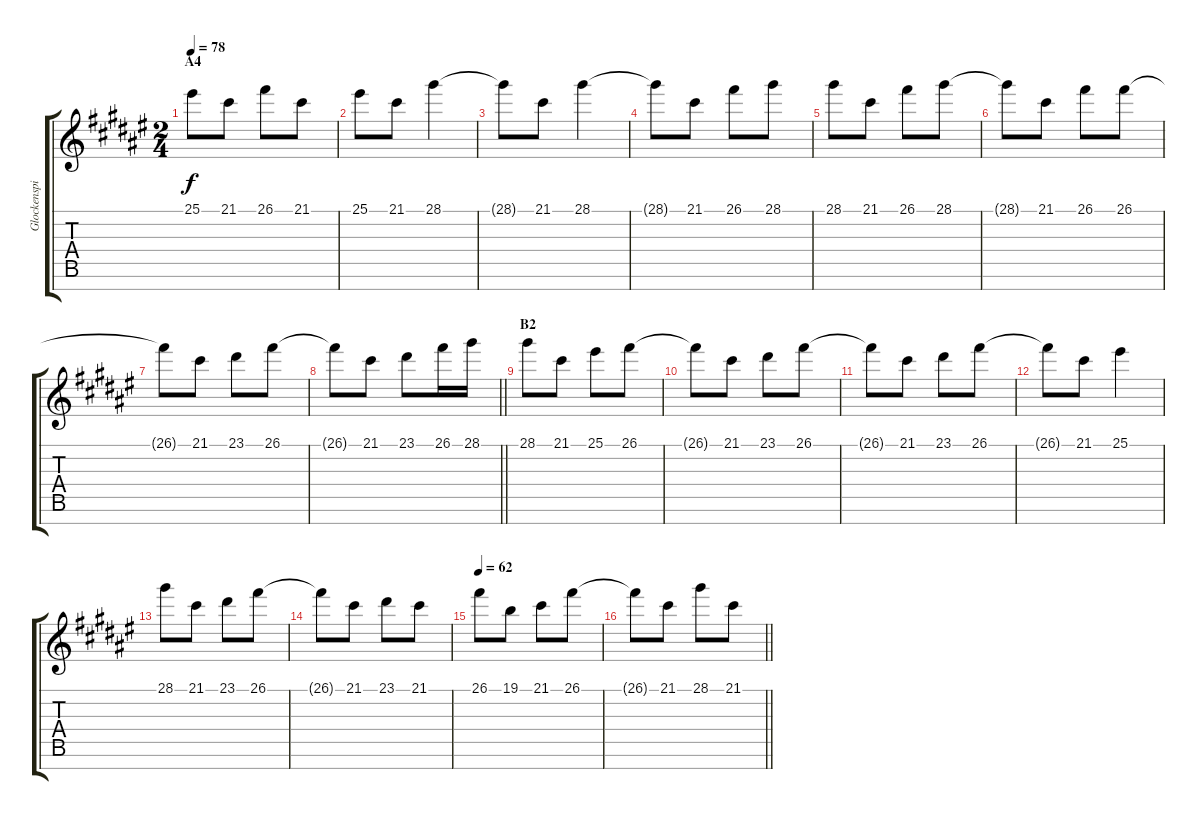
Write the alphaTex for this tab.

\track ("Glockenspiel" "Glockenspi") {instrument glockenspiel}
\staff {score tabs}
\tuning (E4 B3 G3 D3 A2 E2 B1) {hide}
\ts (2 4)
\section ("" "A4")
\tempo 78
\clef g2
\ks f#
25.1.8{dy f} 21.1.8 26.1.8 21.1.8 |
25.1.8 21.1.8 28.1.4 |
28.1{t}.8 21.1.8 28.1.4 |
28.1{t}.8 21.1.8 26.1.8 28.1.8 |
28.1.8 21.1.8 26.1.8 28.1.8 |
28.1{t}.8 21.1.8 26.1.8 26.1.8 |
26.1{t}.8 21.1.8 23.1.8 26.1.8 |
\barLineRight lightlight
26.1{t}.8 21.1.8 23.1.8 26.1.16 28.1.16 |
\section ("" "B2")
28.1.8 21.1.8 25.1.8 26.1.8 |
26.1{t}.8 21.1.8 23.1.8 26.1.8 |
26.1{t}.8 21.1.8 23.1.8 26.1.8 |
26.1{t}.8 21.1.8 25.1.4 |
28.1.8 21.1.8 23.1.8 26.1.8 |
26.1{t}.8 21.1.8 23.1.8 21.1.8 |
\tempo 62
26.1.8 19.1.8 21.1.8 26.1.8 |
\barLineRight lightlight
26.1{t}.8 21.1.8 28.1.8 21.1.8
